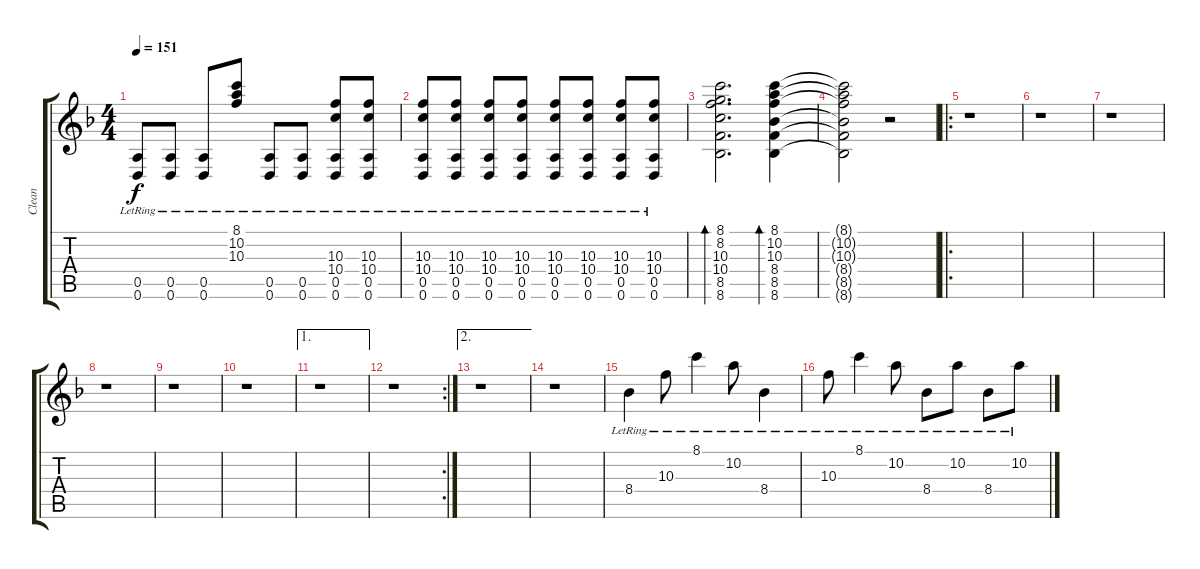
\track ("Clean" "Clean") {instrument electricguitarjazz}
\staff {score tabs}
\tuning (E4 B3 G3 D3 A2 D2) {hide}
\ts (4 4)
\tempo 151
\clef g2
\ks f
(0.5{lr} 0.6{lr}).8{dy f} (0.5{lr} 0.6{lr}).8 (0.5{lr} 0.6{lr}).8 (8.1{lr} 10.2{lr} 10.3{lr}).8 (0.5{lr} 0.6{lr}).8 (0.5{lr} 0.6{lr}).8 (10.3{lr} 10.4{lr} 0.5{lr} 0.6{lr}).8 (10.3{lr} 10.4{lr} 0.5{lr} 0.6{lr}).8 |
(10.3{lr} 10.4{lr} 0.5{lr} 0.6{lr}).8 (10.3{lr} 10.4{lr} 0.5{lr} 0.6{lr}).8 (10.3{lr} 10.4{lr} 0.5{lr} 0.6{lr}).8 (10.3{lr} 10.4{lr} 0.5{lr} 0.6{lr}).8 (10.3{lr} 10.4{lr} 0.5{lr} 0.6{lr}).8 (10.3{lr} 10.4{lr} 0.5{lr} 0.6{lr}).8 (10.3{lr} 10.4{lr} 0.5{lr} 0.6{lr}).8 (10.3{lr} 10.4{lr} 0.5{lr} 0.6{lr}).8 |
(8.1 8.2 10.3 10.4 8.5 8.6).2{d bd 30} (8.1 10.2 10.3 8.4 8.5 8.6).4{bd 30} |
(8.1{t} 10.2{t} 10.3{t} 8.4{t} 8.5{t} 8.6{t}).2 r.2 |
\ro
r.1 |
r.1 |
r.1 |
r.1 |
r.1 |
r.1 |
\ae 1
r.1 |
\rc 2
r.1 |
\ae 2
r.1 |
r.1 |
8.4{lr}.4 10.3{lr}.8 8.1{lr}.4 10.2{lr}.8 8.4{lr}.4 |
10.3{lr}.8 8.1{lr}.4 10.2{lr}.8 8.4{lr}.8 10.2{lr}.8 8.4{lr}.8 10.2{lr}.8
